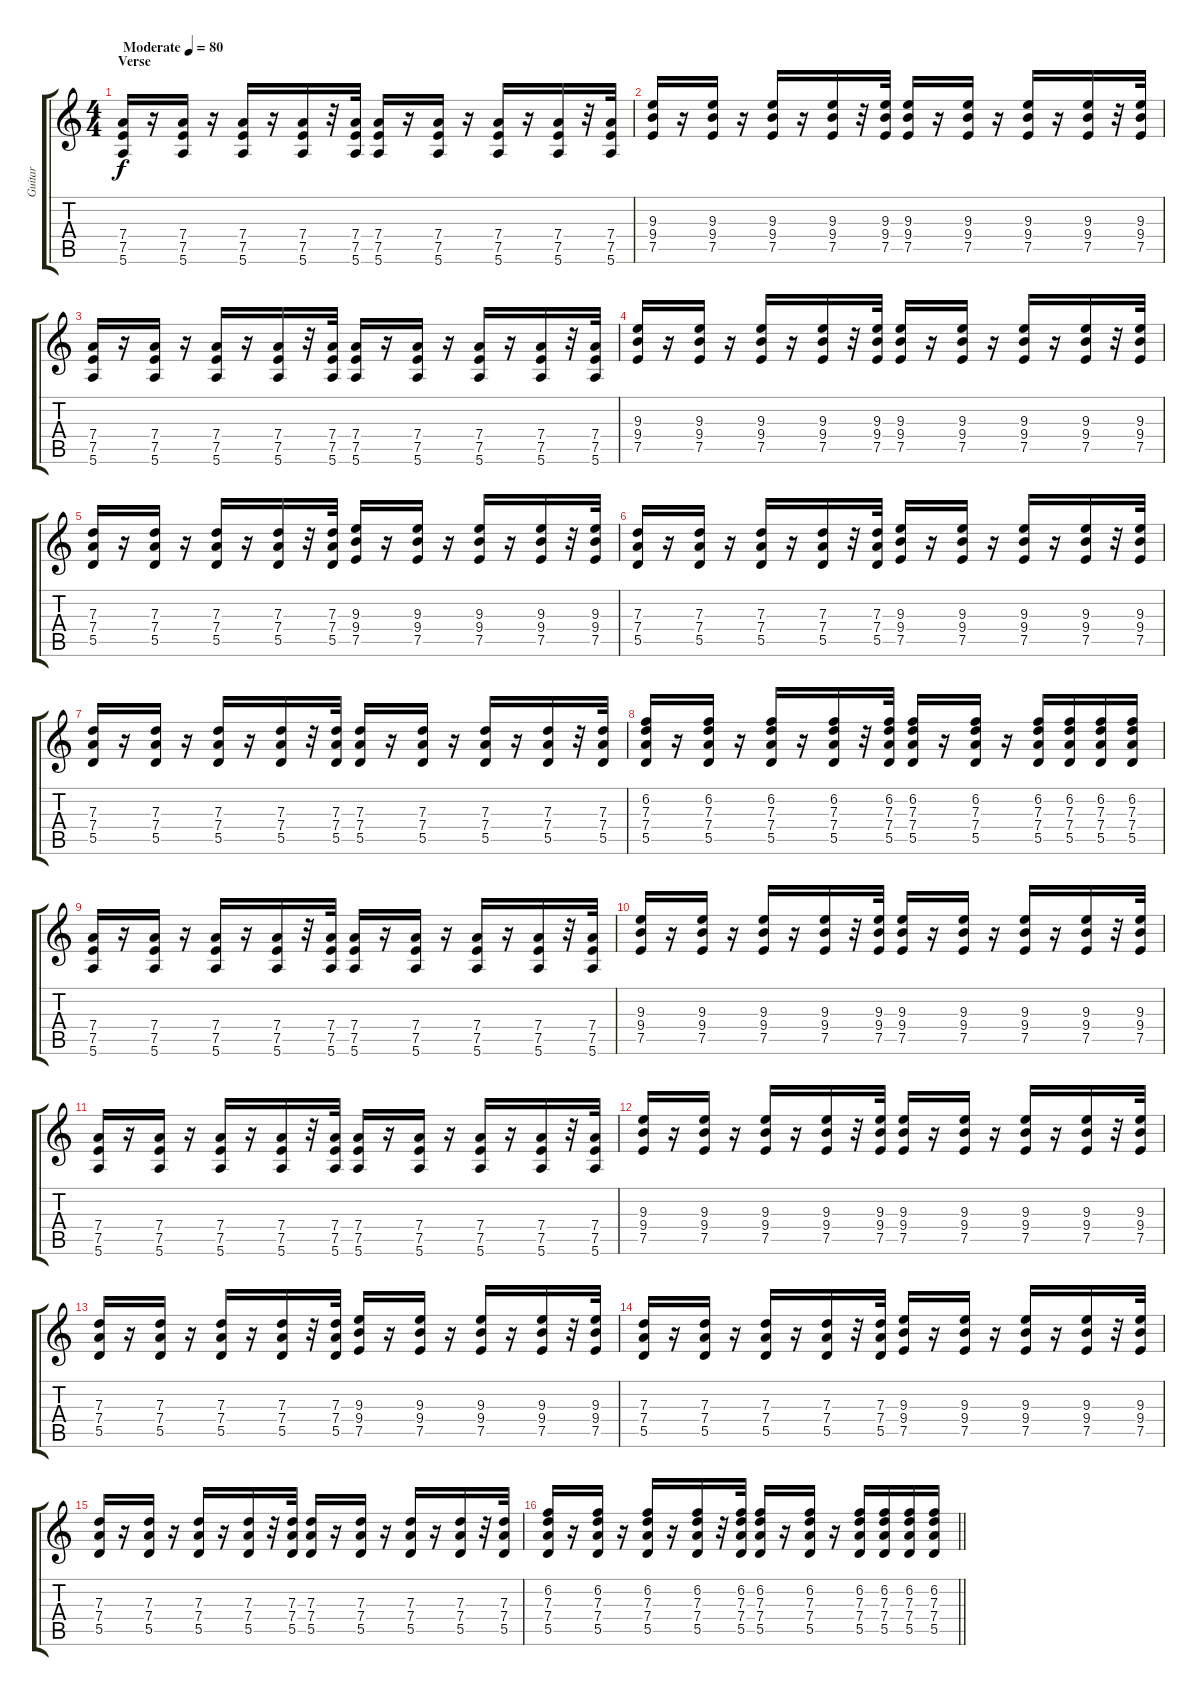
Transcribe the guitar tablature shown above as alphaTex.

\track ("Guitar" "Guitar") {instrument overdrivenguitar}
\staff {score tabs}
\tuning (E4 B3 G3 D3 A2 E2) {hide}
\ts (4 4)
\section ("" "Verse")
\tempo (80 "Moderate")
\clef g2
\ks c
(7.4 7.5 5.6).16{dy f instrument overdrivenguitar} r.16 (7.4 7.5 5.6).16 r.16 (7.4 7.5 5.6).16 r.16 (7.4 7.5 5.6).16 r.32 (7.4 7.5 5.6).32 (7.4 7.5 5.6).16 r.16 (7.4 7.5 5.6).16 r.16 (7.4 7.5 5.6).16 r.16 (7.4 7.5 5.6).16 r.32 (7.4 7.5 5.6).32 |
(9.3 9.4 7.5).16 r.16 (9.3 9.4 7.5).16 r.16 (9.3 9.4 7.5).16 r.16 (9.3 9.4 7.5).16 r.32 (9.3 9.4 7.5).32 (9.3 9.4 7.5).16 r.16 (9.3 9.4 7.5).16 r.16 (9.3 9.4 7.5).16 r.16 (9.3 9.4 7.5).16 r.32 (9.3 9.4 7.5).32 |
(7.4 7.5 5.6).16 r.16 (7.4 7.5 5.6).16 r.16 (7.4 7.5 5.6).16 r.16 (7.4 7.5 5.6).16 r.32 (7.4 7.5 5.6).32 (7.4 7.5 5.6).16 r.16 (7.4 7.5 5.6).16 r.16 (7.4 7.5 5.6).16 r.16 (7.4 7.5 5.6).16 r.32 (7.4 7.5 5.6).32 |
(9.3 9.4 7.5).16 r.16 (9.3 9.4 7.5).16 r.16 (9.3 9.4 7.5).16 r.16 (9.3 9.4 7.5).16 r.32 (9.3 9.4 7.5).32 (9.3 9.4 7.5).16 r.16 (9.3 9.4 7.5).16 r.16 (9.3 9.4 7.5).16 r.16 (9.3 9.4 7.5).16 r.32 (9.3 9.4 7.5).32 |
(7.3 7.4 5.5).16 r.16 (7.3 7.4 5.5).16 r.16 (7.3 7.4 5.5).16 r.16 (7.3 7.4 5.5).16 r.32 (7.3 7.4 5.5).32 (9.3 9.4 7.5).16 r.16 (9.3 9.4 7.5).16 r.16 (9.3 9.4 7.5).16 r.16 (9.3 9.4 7.5).16 r.32 (9.3 9.4 7.5).32 |
(7.3 7.4 5.5).16 r.16 (7.3 7.4 5.5).16 r.16 (7.3 7.4 5.5).16 r.16 (7.3 7.4 5.5).16 r.32 (7.3 7.4 5.5).32 (9.3 9.4 7.5).16 r.16 (9.3 9.4 7.5).16 r.16 (9.3 9.4 7.5).16 r.16 (9.3 9.4 7.5).16 r.32 (9.3 9.4 7.5).32 |
(7.3 7.4 5.5).16 r.16 (7.3 7.4 5.5).16 r.16 (7.3 7.4 5.5).16 r.16 (7.3 7.4 5.5).16 r.32 (7.3 7.4 5.5).32 (7.3 7.4 5.5).16 r.16 (7.3 7.4 5.5).16 r.16 (7.3 7.4 5.5).16 r.16 (7.3 7.4 5.5).16 r.32 (7.3 7.4 5.5).32 |
(6.2 7.3 7.4 5.5).16 r.16 (6.2 7.3 7.4 5.5).16 r.16 (6.2 7.3 7.4 5.5).16 r.16 (6.2 7.3 7.4 5.5).16 r.32 (6.2 7.3 7.4 5.5).32 (6.2 7.3 7.4 5.5).16 r.16 (6.2 7.3 7.4 5.5).16 r.16 (6.2 7.3 7.4 5.5).16 (6.2 7.3 7.4 5.5).16 (6.2 7.3 7.4 5.5).16 (6.2 7.3 7.4 5.5).16 |
(7.4 7.5 5.6).16 r.16 (7.4 7.5 5.6).16 r.16 (7.4 7.5 5.6).16 r.16 (7.4 7.5 5.6).16 r.32 (7.4 7.5 5.6).32 (7.4 7.5 5.6).16 r.16 (7.4 7.5 5.6).16 r.16 (7.4 7.5 5.6).16 r.16 (7.4 7.5 5.6).16 r.32 (7.4 7.5 5.6).32 |
(9.3 9.4 7.5).16 r.16 (9.3 9.4 7.5).16 r.16 (9.3 9.4 7.5).16 r.16 (9.3 9.4 7.5).16 r.32 (9.3 9.4 7.5).32 (9.3 9.4 7.5).16 r.16 (9.3 9.4 7.5).16 r.16 (9.3 9.4 7.5).16 r.16 (9.3 9.4 7.5).16 r.32 (9.3 9.4 7.5).32 |
(7.4 7.5 5.6).16 r.16 (7.4 7.5 5.6).16 r.16 (7.4 7.5 5.6).16 r.16 (7.4 7.5 5.6).16 r.32 (7.4 7.5 5.6).32 (7.4 7.5 5.6).16 r.16 (7.4 7.5 5.6).16 r.16 (7.4 7.5 5.6).16 r.16 (7.4 7.5 5.6).16 r.32 (7.4 7.5 5.6).32 |
(9.3 9.4 7.5).16 r.16 (9.3 9.4 7.5).16 r.16 (9.3 9.4 7.5).16 r.16 (9.3 9.4 7.5).16 r.32 (9.3 9.4 7.5).32 (9.3 9.4 7.5).16 r.16 (9.3 9.4 7.5).16 r.16 (9.3 9.4 7.5).16 r.16 (9.3 9.4 7.5).16 r.32 (9.3 9.4 7.5).32 |
(7.3 7.4 5.5).16 r.16 (7.3 7.4 5.5).16 r.16 (7.3 7.4 5.5).16 r.16 (7.3 7.4 5.5).16 r.32 (7.3 7.4 5.5).32 (9.3 9.4 7.5).16 r.16 (9.3 9.4 7.5).16 r.16 (9.3 9.4 7.5).16 r.16 (9.3 9.4 7.5).16 r.32 (9.3 9.4 7.5).32 |
(7.3 7.4 5.5).16 r.16 (7.3 7.4 5.5).16 r.16 (7.3 7.4 5.5).16 r.16 (7.3 7.4 5.5).16 r.32 (7.3 7.4 5.5).32 (9.3 9.4 7.5).16 r.16 (9.3 9.4 7.5).16 r.16 (9.3 9.4 7.5).16 r.16 (9.3 9.4 7.5).16 r.32 (9.3 9.4 7.5).32 |
(7.3 7.4 5.5).16 r.16 (7.3 7.4 5.5).16 r.16 (7.3 7.4 5.5).16 r.16 (7.3 7.4 5.5).16 r.32 (7.3 7.4 5.5).32 (7.3 7.4 5.5).16 r.16 (7.3 7.4 5.5).16 r.16 (7.3 7.4 5.5).16 r.16 (7.3 7.4 5.5).16 r.32 (7.3 7.4 5.5).32 |
\barLineRight lightlight
(6.2 7.3 7.4 5.5).16 r.16 (6.2 7.3 7.4 5.5).16 r.16 (6.2 7.3 7.4 5.5).16 r.16 (6.2 7.3 7.4 5.5).16 r.32 (6.2 7.3 7.4 5.5).32 (6.2 7.3 7.4 5.5).16 r.16 (6.2 7.3 7.4 5.5).16 r.16 (6.2 7.3 7.4 5.5).16 (6.2 7.3 7.4 5.5).16 (6.2 7.3 7.4 5.5).16 (6.2 7.3 7.4 5.5).16
